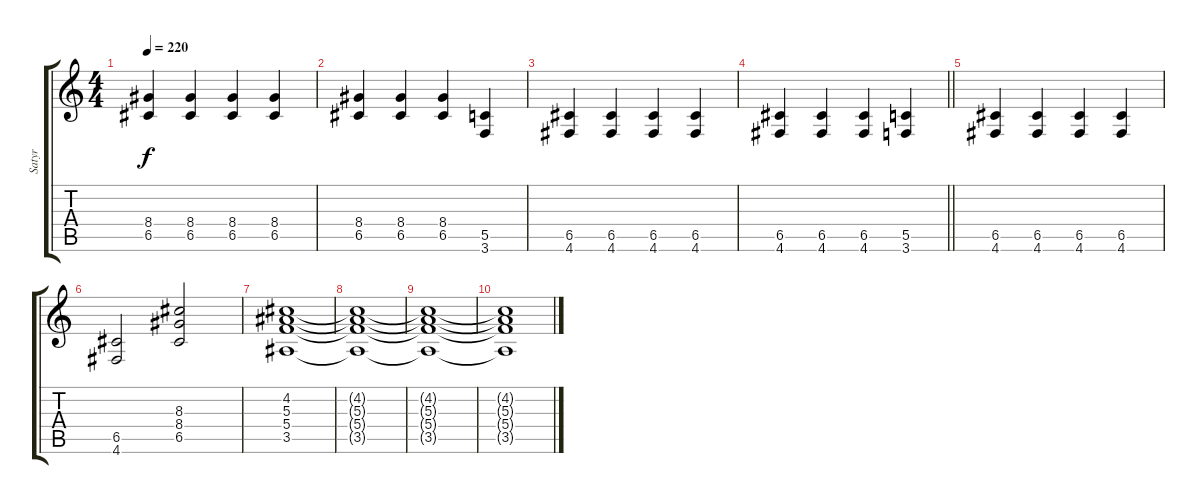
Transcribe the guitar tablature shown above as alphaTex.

\track ("Satyr" "Satyr") {instrument overdrivenguitar}
\staff {score tabs}
\tuning (D4 A3 F3 C3 G2 D2) {hide}
\ts (4 4)
\tempo 220
\clef g2
\ks c
(8.4 6.5).4{dy f} (8.4 6.5).4 (8.4 6.5).4 (8.4 6.5).4 |
(8.4 6.5).4 (8.4 6.5).4 (8.4 6.5).4 (5.5 3.6).4 |
(6.5 4.6).4 (6.5 4.6).4 (6.5 4.6).4 (6.5 4.6).4 |
\barLineRight lightlight
(6.5 4.6).4 (6.5 4.6).4 (6.5 4.6).4 (5.5 3.6).4 |
(6.5 4.6).4 (6.5 4.6).4 (6.5 4.6).4 (6.5 4.6).4 |
(6.5 4.6).2 (8.3 8.4 6.5).2 |
(4.2 5.3 5.4 3.5).1 |
(4.2{t} 5.3{t} 5.4{t} 3.5{t}).1 |
(4.2{t} 5.3{t} 5.4{t} 3.5{t}).1 |
(4.2{t} 5.3{t} 5.4{t} 3.5{t}).1
